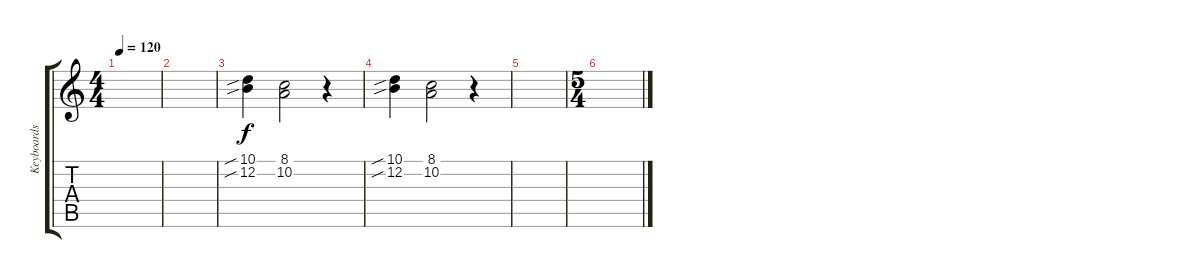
\track ("Keyboards - Strings" "Keyboards ") {instrument stringensemble1}
\staff {score tabs}
\tuning (E4 B3 G3 D3 A2 E2) {hide}
\ts (4 4)
\tempo 120
\clef g2
\ks c
|
|
(10.1{sib} 12.2{sib}).4 (8.1 10.2).2 r.4 |
(10.1{sib} 12.2{sib}).4 (8.1 10.2).2 r.4 |
|
\ts (5 4)
